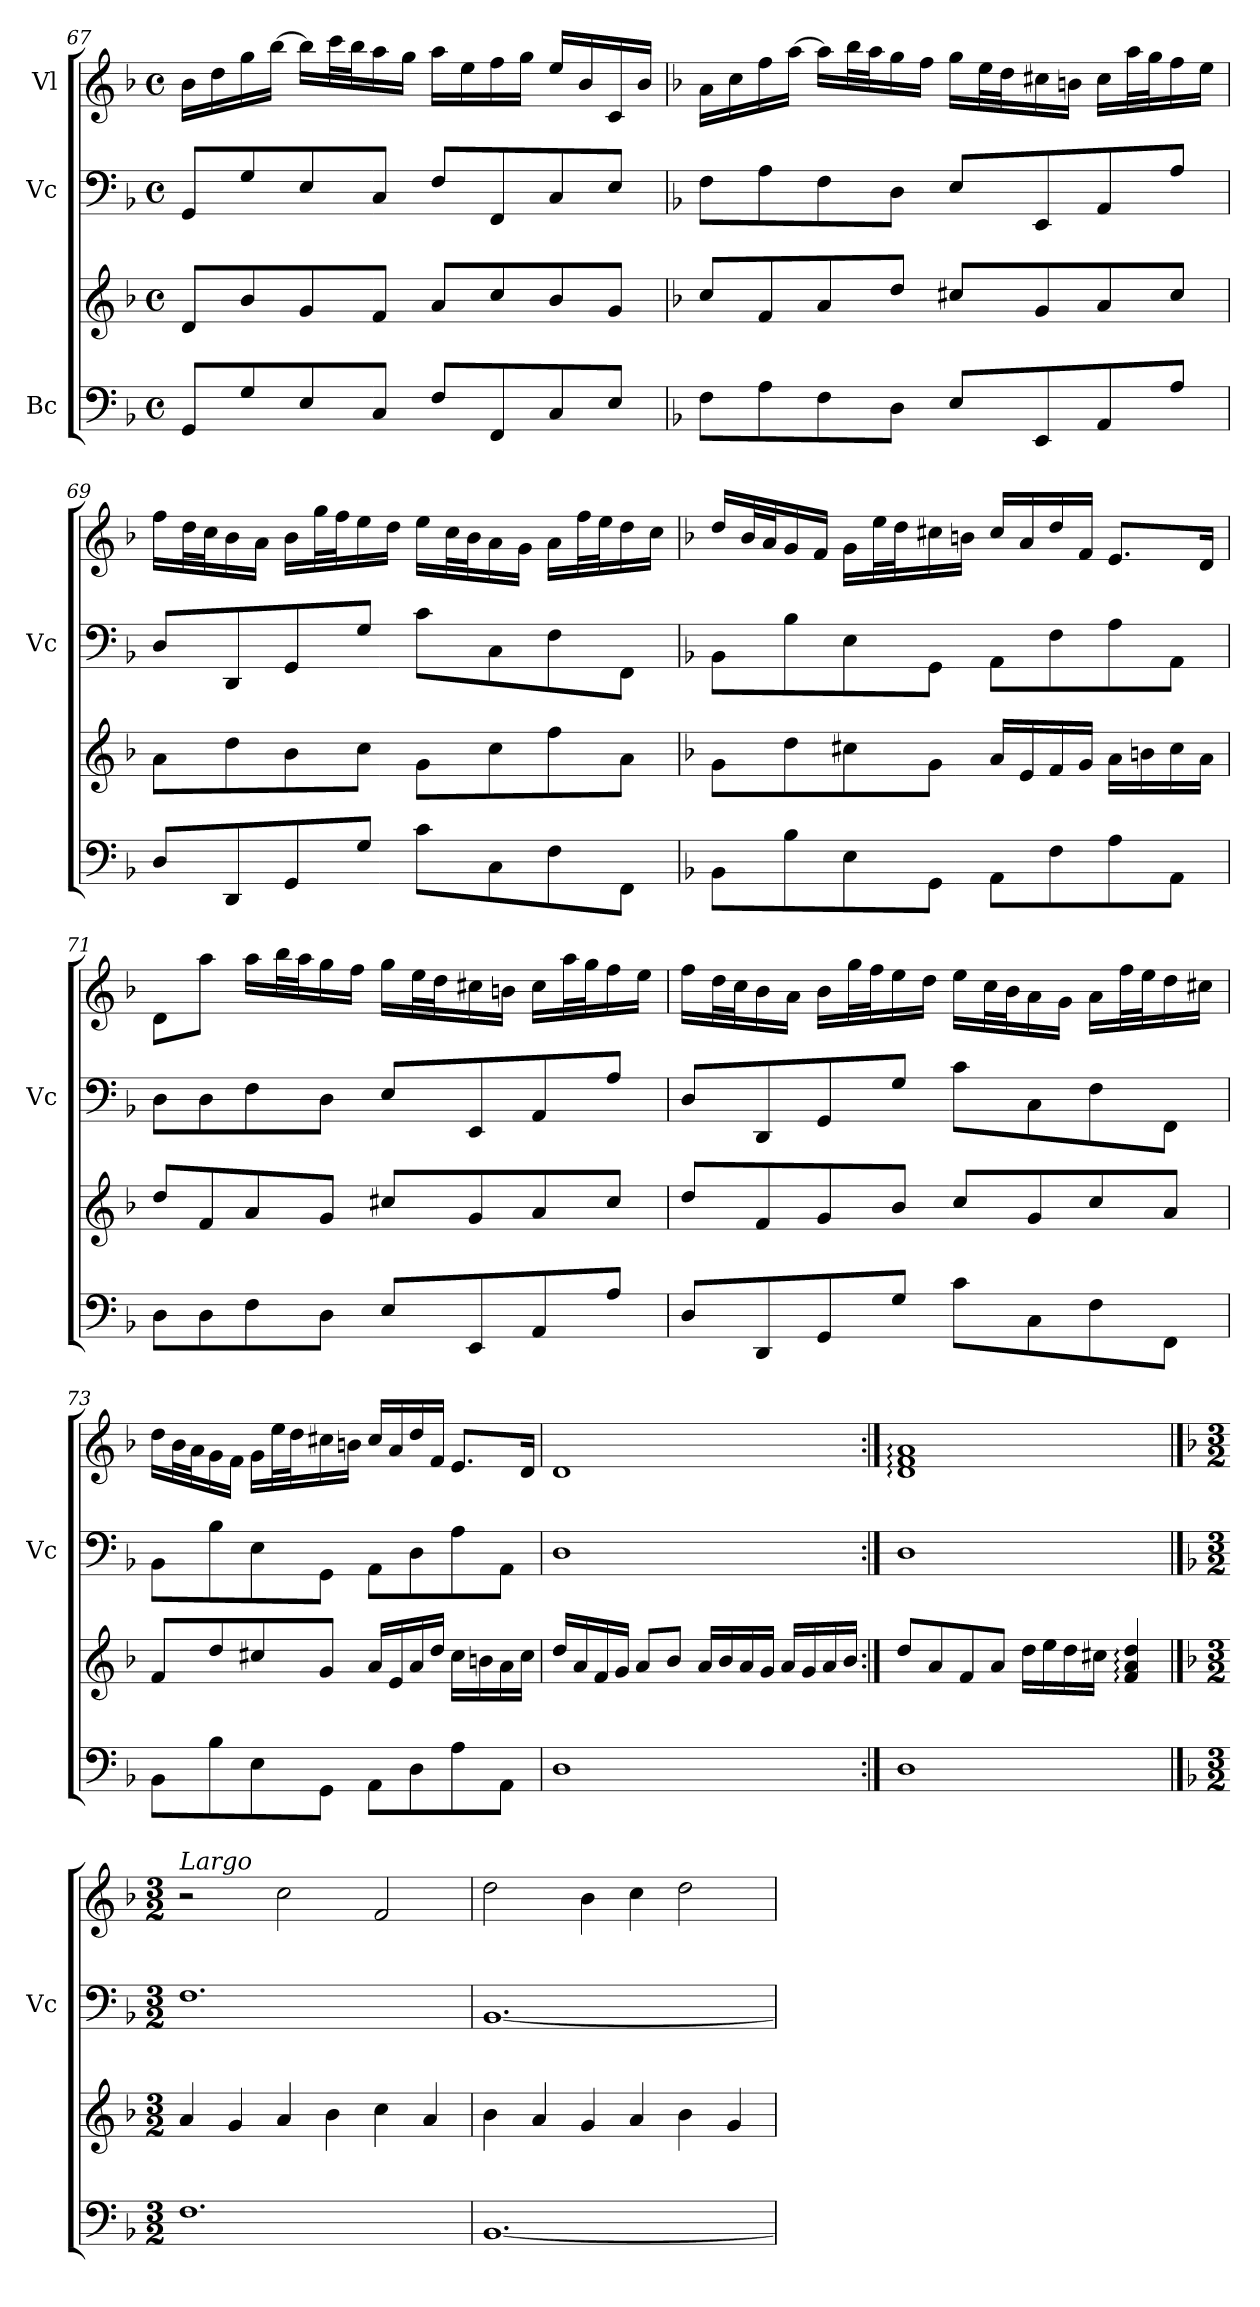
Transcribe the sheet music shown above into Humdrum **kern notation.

**kern	**kern	**kern	**kern
*part3	*part3	*part2	*part1
*staff4	*staff3	*staff2	*staff1
*I"Bc	*	*I"Vc	*I"Vl
*	*	*I'Vc	*
*clefF4	*clefG2	*clefF4	*clefG2
*k[b-]	*k[b-]	*k[b-]	*k[b-]
*M4/4	*M4/4	*M4/4	*M4/4
*met(c)	*met(c)	*met(c)	*met(c)
=67	=67	=67	=67
8GG/L	8d/L	8GG/L	16b-\LL
.	.	.	16dd\
8G/	8b-/	8G/	16gg\
.	.	.	[16bb-\JJ
8E/	8g/	8E/	16bb-\LL]
.	.	.	32ccc\L
.	.	.	32bb-\J
8C/J	8f/J	8C/J	16aa\
.	.	.	16gg\JJ
8F/L	8a/L	8F/L	16aa\LL
.	.	.	16ee\
8FF/	8cc/	8FF/	16ff\
.	.	.	16gg\JJ
8C/	8b-/	8C/	16ee/LL
.	.	.	16b-/
8E/J	8g/J	8E/J	16c/
.	.	.	16b-/JJ
!!LO:PB:g=z
=68	=68	=68	=68
*k[b-]	*k[b-]	*k[b-]	*k[b-]
8F\L	8cc/L	8F\L	16a\LL
.	.	.	16cc\
8A\	8f/	8A\	16ff\
.	.	.	[16aa\JJ
8F\	8a/	8F\	16aa\LL]
.	.	.	32bb-\L
.	.	.	32aa\J
8D\J	8dd/J	8D\J	16gg\
.	.	.	16ff\JJ
8E/L	8cc#X/L	8E/L	16gg\LL
.	.	.	32ee\L
.	.	.	32dd\J
8EE/	8g/	8EE/	16cc#X\
.	.	.	16bn\JJ
8AA/	8a/	8AA/	16cc#\LL
.	.	.	32aa\L
.	.	.	32gg\J
8A/J	8cc#/J	8A/J	16ff\
.	.	.	16ee\JJ
=69	=69	=69	=69
8D/L	8a\L	8D/L	16ff\LL
.	.	.	32dd\L
.	.	.	32cc\J
8DD/	8dd\	8DD/	16b-\
.	.	.	16a\JJ
8GG/	8b-\	8GG/	16b-\LL
.	.	.	32gg\L
.	.	.	32ff\J
8G/J	8cc\J	8G/J	16ee\
.	.	.	16dd\JJ
8c\L	8g\L	8c\L	16ee\LL
.	.	.	32cc\L
.	.	.	32b-\J
8C\	8cc\	8C\	16a\
.	.	.	16g\JJ
8F\	8ff\	8F\	16a\LL
.	.	.	32ff\L
.	.	.	32ee\J
8FF\J	8a\J	8FF\J	16dd\
.	.	.	16cc\JJ
!!LO:LB:g=z
=70	=70	=70	=70
*k[b-]	*k[b-]	*k[b-]	*k[b-]
8BB-\L	8g\L	8BB-\L	16dd/LL
.	.	.	32b-/L
.	.	.	32a/J
8B-\	8dd\	8B-\	16g/
.	.	.	16f/JJ
8E\	8cc#X\	8E\	16g\LL
.	.	.	32ee\L
.	.	.	32dd\J
8GG\J	8g\J	8GG\J	16cc#X\
.	.	.	16bn\JJ
8AA\L	16a/LL	8AA\L	16cc#/LL
.	16e/	.	16a/
8F\	16f/	8F\	16dd/
.	16g/JJ	.	16f/JJ
8A\	16a\LL	8A\	8.e/L
.	16bn\	.	.
8AA\J	16cc#\	8AA\J	.
.	16a\JJ	.	16d/Jk
=71	=71	=71	=71
8D\L	8dd/L	8D\L	8d\L
8D\	8f/	8D\	8aa\J
8F\	8a/	8F\	16aa\LL
.	.	.	32bb-\L
.	.	.	32aa\J
8D\J	8g/J	8D\J	16gg\
.	.	.	16ff\JJ
8E/L	8cc#X/L	8E/L	16gg\LL
.	.	.	32ee\L
.	.	.	32dd\J
8EE/	8g/	8EE/	16cc#X\
.	.	.	16bn\JJ
8AA/	8a/	8AA/	16cc#\LL
.	.	.	32aa\L
.	.	.	32gg\J
8A/J	8cc#/J	8A/J	16ff\
.	.	.	16ee\JJ
=72	=72	=72	=72
8D/L	8dd/L	8D/L	16ff\LL
.	.	.	32dd\L
.	.	.	32cc\J
8DD/	8f/	8DD/	16b-\
.	.	.	16a\JJ
8GG/	8g/	8GG/	16b-\LL
.	.	.	32gg\L
.	.	.	32ff\J
8G/J	8b-/J	8G/J	16ee\
.	.	.	16dd\JJ
8c\L	8cc/L	8c\L	16ee\LL
.	.	.	32cc\L
.	.	.	32b-\J
8C\	8g/	8C\	16a\
.	.	.	16g\JJ
8F\	8cc/	8F\	16a\LL
.	.	.	32ff\L
.	.	.	32ee\J
8FF\J	8a/J	8FF\J	16dd\
.	.	.	16cc#X\JJ
!!LO:LB:g=z
=73	=73	=73	=73
8BB-\L	8f/L	8BB-\L	16dd\LL
.	.	.	32b-\L
.	.	.	32a\J
8B-\	8dd/	8B-\	16g\
.	.	.	16f\JJ
8E\	8cc#X/	8E\	16g\LL
.	.	.	32ee\L
.	.	.	32dd\J
8GG\J	8g/J	8GG\J	16cc#X\
.	.	.	16bn\JJ
8AA\L	16a/LL	8AA\L	16cc#/LL
.	16e/	.	16a/
8D\	16a/	8D\	16dd/
.	16dd/JJ	.	16f/JJ
8A\	16cc#\LL	8A\	8.e/L
.	16bn\	.	.
8AA\J	16a\	8AA\J	.
.	16cc#\JJ	.	16d/Jk
=74	=74	=74	=74
1D	16dd/LL	1D	1d
.	16a/	.	.
.	16f/	.	.
.	16g/JJ	.	.
.	8a/L	.	.
.	8b-/J	.	.
.	16a/LL	.	.
.	16b-/	.	.
.	16a/	.	.
.	16g/JJ	.	.
.	16a/LL	.	.
.	16g/	.	.
.	16a/	.	.
.	16b-/JJ	.	.
=75:|!	=75:|!	=75:|!	=75:|!
1D	8dd/L	1D	1d: 1f: 1a:
.	8a/	.	.
.	8f/	.	.
.	8a/J	.	.
.	16dd\LL	.	.
.	16ee\	.	.
.	16dd\	.	.
.	16cc#X\JJ	.	.
.	4f/: 4a/: 4dd/:	.	.
!!LO:PB:g=z
==76	==76	==76	==76
*	*	*k[b-]	*
*M3/2	*M3/2	*M3/2	*M3/2
*	*	*	*MM100
!	!	!	!LO:TX:a:i:t=Largo
1.F	4a/	1.F	2r
.	4g/	.	.
.	4a/	.	2cc\
.	4b-\	.	.
.	4cc\	.	2f/
.	4a/	.	.
=77	=77	=77	=77
[1.BB-	4b-\	[1.BB-	2dd\
.	4a/	.	.
.	4g/	.	4b-\
.	4a/	.	4cc\
.	4b-\	.	2dd\
.	4g/	.	.
=	=	=	=
*-	*-	*-	*-
